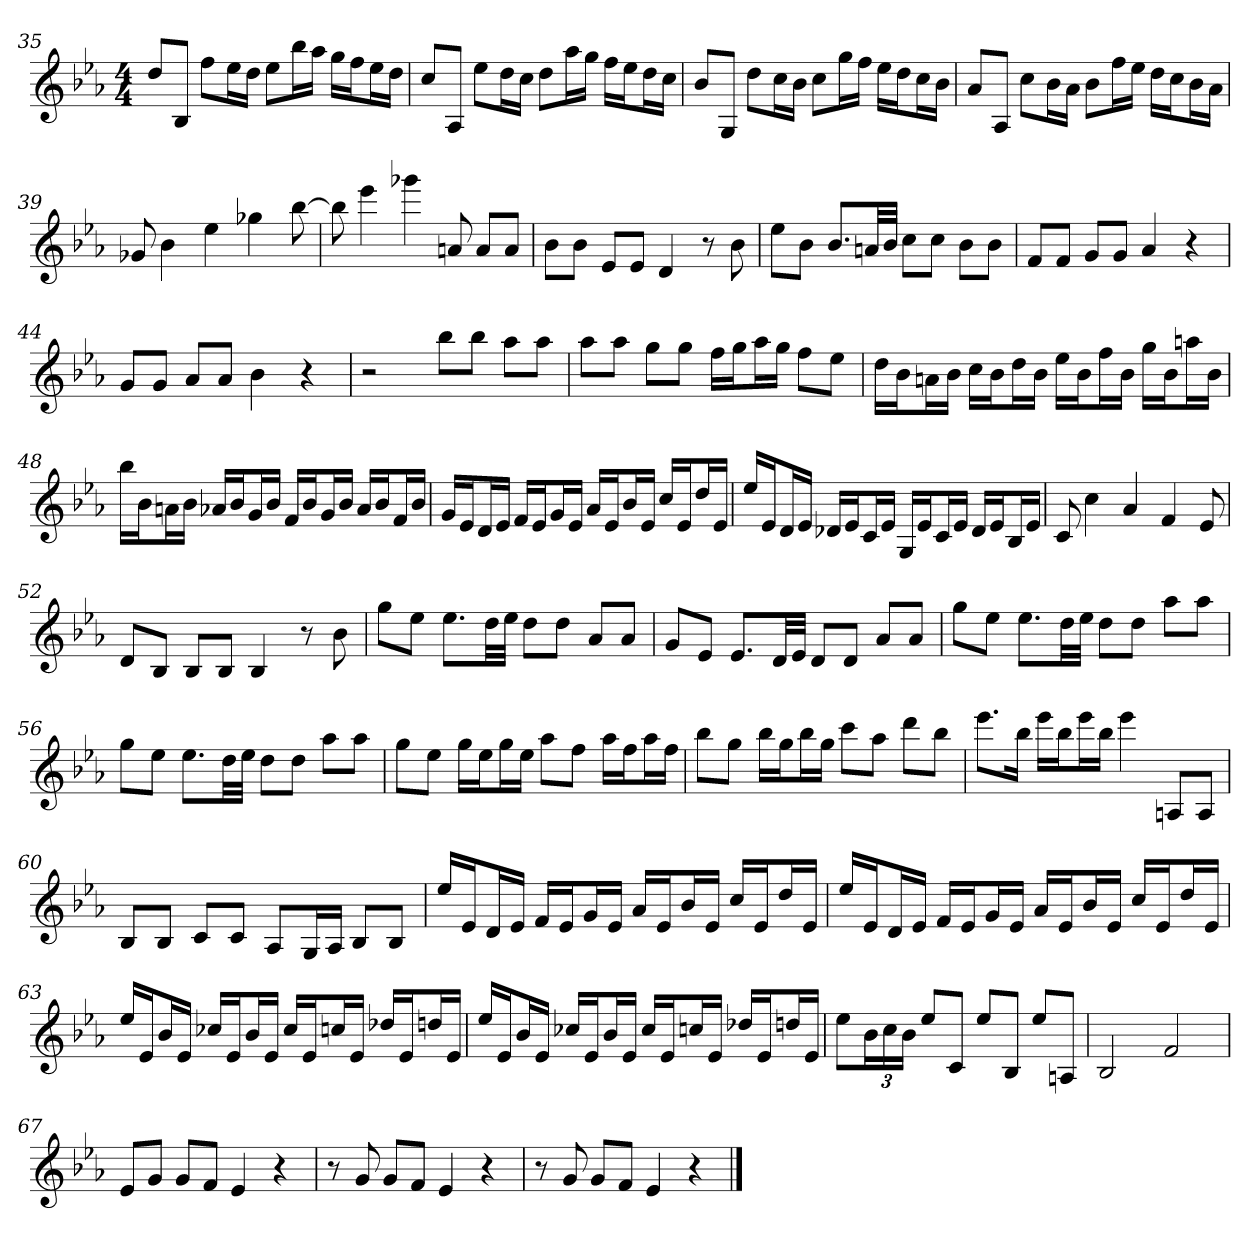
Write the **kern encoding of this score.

**kern
*part1
*staff1
*k[b-e-a-]
*E-:
*M4/4
=35
8ddL
8B-J
8ffL
16ee-L
16ddJJ
8ee-L
16bb-L
16aa-JJ
16ggLL
16ffJ
16ee-L
16ddJJ
=36
8ccL
8A-J
8ee-L
16ddL
16ccJJ
8ddL
16aa-L
16ggJJ
16ffLL
16ee-J
16ddL
16ccJJ
=37
8b-L
8GJ
8ddL
16ccL
16b-JJ
8ccL
16ggL
16ffJJ
16ee-LL
16ddJ
16ccL
16b-JJ
=38
8a-L
8A-J
8ccL
16b-L
16a-JJ
8b-L
16ffL
16ee-JJ
16ddLL
16ccJ
16b-L
16a-JJ
=39
8g-X
4b-
4ee-
4gg-X
[8bb-
=40
8bb-]
4eee-
4ggg-X
8an
8aL
8aJ
=41
8b-L
8b-J
8e-L
8e-J
4d
8r
8b-
=42
8ee-L
8b-J
8.b-L
32anLL
32b-JJJ
8ccL
8ccJ
8b-L
8b-J
=43
8fL
8fJ
8gL
8gJ
4a-
4r
=44
8gL
8gJ
8a-L
8a-J
4b-
4r
=45
2r
8bb-L
8bb-J
8aa-L
8aa-J
=46
8aa-L
8aa-J
8ggL
8ggJ
16ffLL
16ggJ
16aa-L
16ggJJ
8ffL
8ee-J
=47
16ddLL
16b-J
16anL
16b-JJ
16ccLL
16b-J
16ddL
16b-JJ
16ee-LL
16b-J
16ffL
16b-JJ
16ggLL
16b-J
16aanL
16b-JJ
=48
16bb-LL
16b-J
16anL
16b-JJ
16a-XLL
16b-J
16gL
16b-JJ
16fLL
16b-J
16gL
16b-JJ
16a-LL
16b-J
16fL
16b-JJ
=49
16gLL
16e-J
16dL
16e-JJ
16fLL
16e-J
16gL
16e-JJ
16a-LL
16e-J
16b-L
16e-JJ
16ccLL
16e-J
16ddL
16e-JJ
=50
16ee-LL
16e-J
16dL
16e-JJ
16d-XLL
16e-J
16cL
16e-JJ
16GLL
16e-J
16cL
16e-JJ
16d-LL
16e-J
16B-L
16e-JJ
=51
8c
4cc
4a-
4f
8e-
=52
8dL
8B-J
8B-L
8B-J
4B-
8r
8b-
=53
8ggL
8ee-J
8.ee-L
32ddLL
32ee-JJJ
8ddL
8ddJ
8a-L
8a-J
=54
8gL
8e-J
8.e-L
32dLL
32e-JJJ
8dL
8dJ
8a-L
8a-J
=55
8ggL
8ee-J
8.ee-L
32ddLL
32ee-JJJ
8ddL
8ddJ
8aa-L
8aa-J
=56
8ggL
8ee-J
8.ee-L
32ddLL
32ee-JJJ
8ddL
8ddJ
8aa-L
8aa-J
=57
8ggL
8ee-J
16ggLL
16ee-J
16ggL
16ee-JJ
8aa-L
8ffJ
16aa-LL
16ffJ
16aa-L
16ffJJ
=58
8bb-L
8ggJ
16bb-LL
16ggJ
16bb-L
16ggJJ
8cccL
8aa-J
8dddL
8bb-J
=59
8.eee-L
16bb-Jk
16eee-LL
16bb-J
16eee-L
16bb-JJ
4eee-
8AnL
8AJ
=60
8B-L
8B-J
8cL
8cJ
8A-L
16GL
16A-JJ
8B-L
8B-J
=61
16ee-LL
16e-J
16dL
16e-JJ
16fLL
16e-J
16gL
16e-JJ
16a-LL
16e-J
16b-L
16e-JJ
16ccLL
16e-J
16ddL
16e-JJ
=62
16ee-LL
16e-J
16dL
16e-JJ
16fLL
16e-J
16gL
16e-JJ
16a-LL
16e-J
16b-L
16e-JJ
16ccLL
16e-J
16ddL
16e-JJ
=63
16ee-LL
16e-J
16b-L
16e-JJ
16cc-XLL
16e-J
16b-L
16e-JJ
16cc-LL
16e-J
16ccnL
16e-JJ
16dd-XLL
16e-J
16ddnL
16e-JJ
=64
16ee-LL
16e-J
16b-L
16e-JJ
16cc-XLL
16e-J
16b-L
16e-JJ
16cc-LL
16e-J
16ccnL
16e-JJ
16dd-XLL
16e-J
16ddnL
16e-JJ
=65
8ee-L
24b-L
24cc
24b-JJ
8ee-L
8cJ
8ee-L
8B-J
8ee-L
8AnJ
=66
2B-
2f
=67
8e-L
8gJ
8gL
8fJ
4e-
4r
=68
8r
8g
8gL
8fJ
4e-
4r
=69
8r
8g
8gL
8fJ
4e-
4r
==
*-
